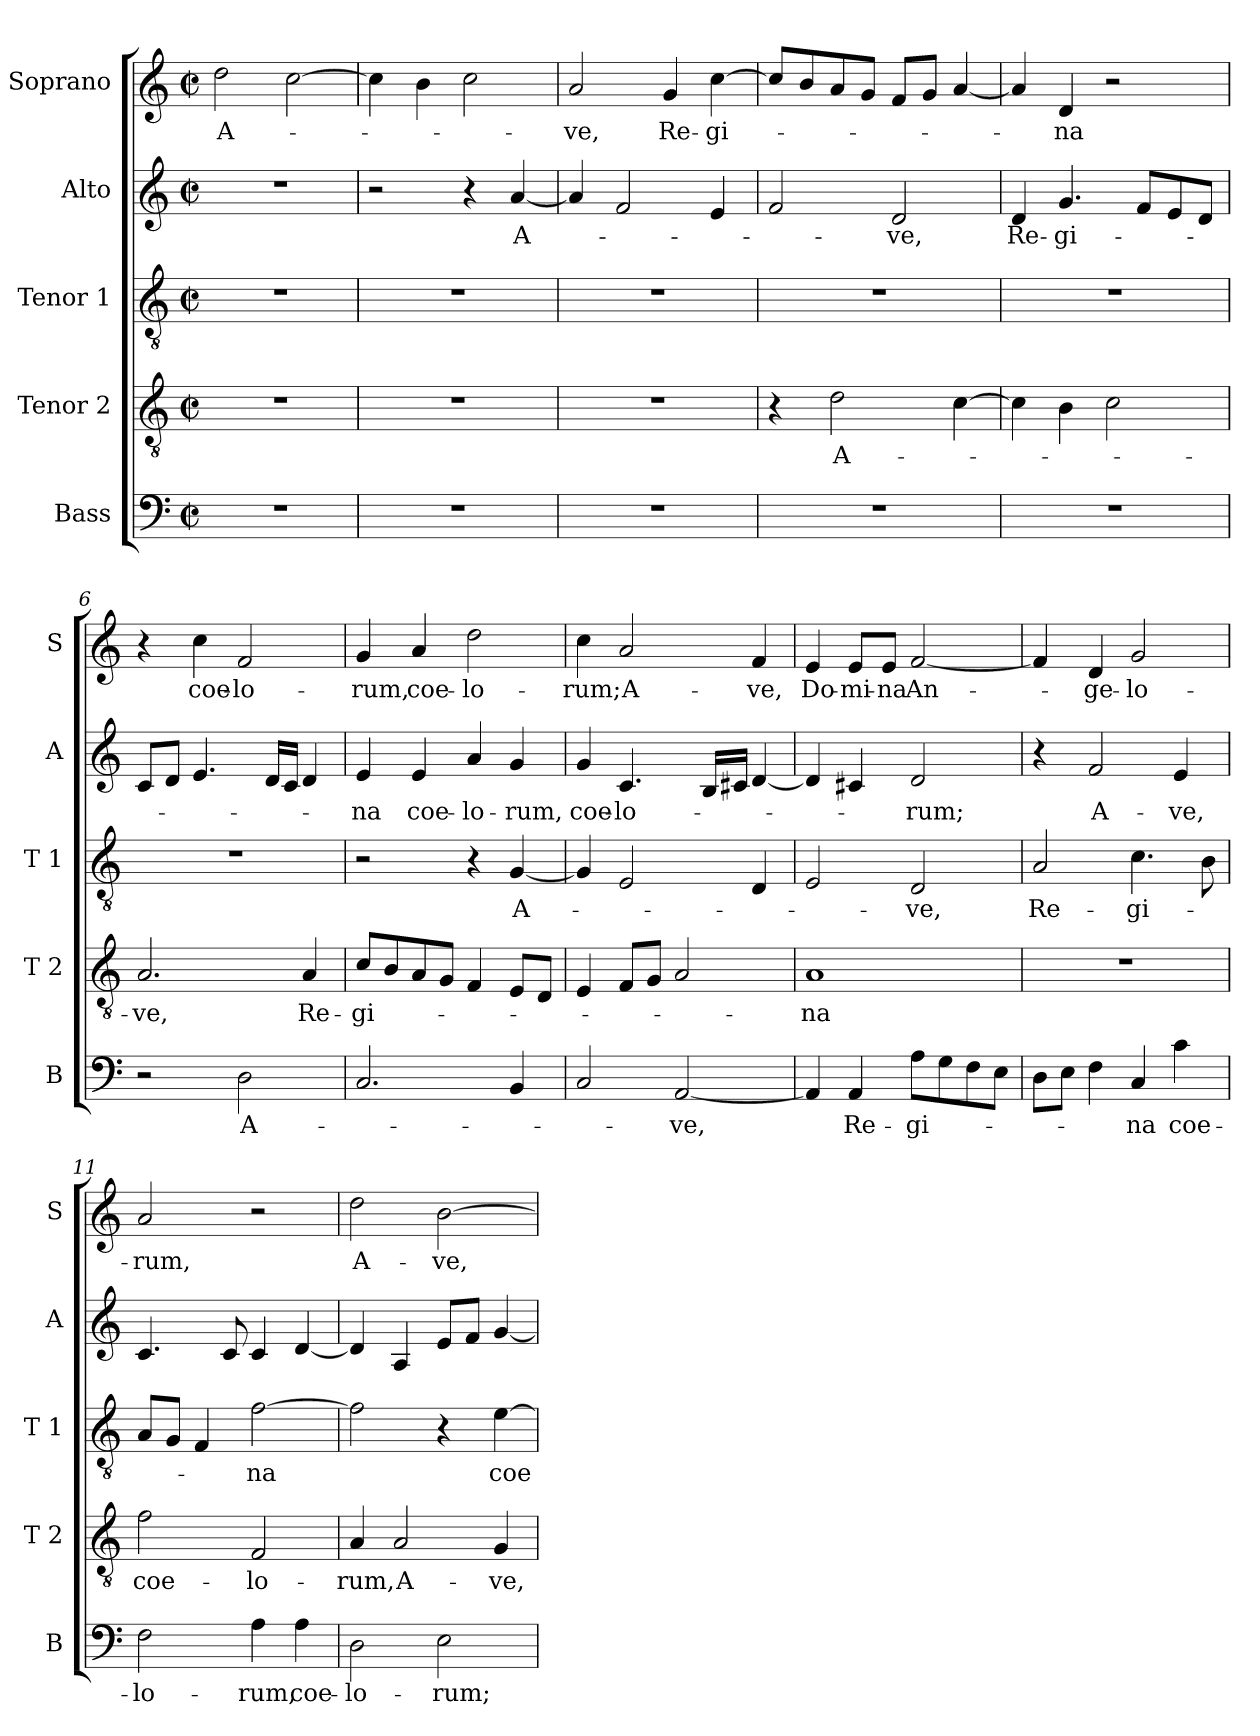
**kern	**text	**kern	**text	**kern	**text	**kern	**text	**kern	**text
*part5	*part5	*part4	*part4	*part3	*part3	*part2	*part2	*part1	*part1
*staff5	*staff5	*staff4	*staff4	*staff3	*staff3	*staff2	*staff2	*staff1	*staff1
*I"Bass	*	*I"Tenor 2	*	*I"Tenor 1	*	*I"Alto	*	*I"Soprano	*
*I'B	*	*I'T 2	*	*I'T 1	*	*I'A	*	*I'S	*
*clefF4	*	*clefGv2	*	*clefGv2	*	*clefG2	*	*clefG2	*
*k[]	*	*k[]	*	*k[]	*	*k[]	*	*k[]	*
*C:	*	*C:	*	*C:	*	*C:	*	*C:	*
*M2/2	*	*M2/2	*	*M2/2	*	*M2/2	*	*M2/2	*
*met(c|)	*	*met(c|)	*	*met(c|)	*	*met(c|)	*	*met(c|)	*
=1	=1	=1	=1	=1	=1	=1	=1	=1	=1
1r	.	1r	.	1r	.	1r	.	2dd\	A-
.	.	.	.	.	.	.	.	[2cc\	.
=2	=2	=2	=2	=2	=2	=2	=2	=2	=2
1r	.	1r	.	1r	.	2r	.	4cc\]	.
.	.	.	.	.	.	.	.	4b\	.
.	.	.	.	.	.	4r	.	2cc\	.
.	.	.	.	.	.	[4a/	A-	.	.
=3	=3	=3	=3	=3	=3	=3	=3	=3	=3
1r	.	1r	.	1r	.	4a/]	.	2a/	-ve,
.	.	.	.	.	.	2f/	.	.	.
.	.	.	.	.	.	.	.	4g/	Re-
.	.	.	.	.	.	4e/	.	[4cc\	-gi-
=4	=4	=4	=4	=4	=4	=4	=4	=4	=4
1r	.	4r	.	1r	.	2f/	.	8cc/L]	.
.	.	.	.	.	.	.	.	8b/	.
.	.	2d\	A-	.	.	.	.	8a/	.
.	.	.	.	.	.	.	.	8g/J	.
.	.	.	.	.	.	2d/	-ve,	8f/L	.
.	.	.	.	.	.	.	.	8g/J	.
.	.	[4c\	.	.	.	.	.	[4a/	.
=5	=5	=5	=5	=5	=5	=5	=5	=5	=5
1r	.	4c\]	.	1r	.	4d/	Re-	4a/]	.
.	.	4B\	.	.	.	4.g/	-gi-	4d/	-na
.	.	2c\	.	.	.	.	.	2r	.
.	.	.	.	.	.	8f/L	.	.	.
.	.	.	.	.	.	8e/	.	.	.
.	.	.	.	.	.	8d/J	.	.	.
!!LO:LB:g=z
=6	=6	=6	=6	=6	=6	=6	=6	=6	=6
2r	.	2.A/	-ve,	1r	.	8c/L	.	4r	.
.	.	.	.	.	.	8d/J	.	.	.
.	.	.	.	.	.	4.e/	.	4cc\	coe-
2D\	A-	.	.	.	.	.	.	2f/	-lo-
.	.	.	.	.	.	16d/LL	.	.	.
.	.	.	.	.	.	16c/JJ	.	.	.
.	.	4A/	Re-	.	.	4d/	.	.	.
=7	=7	=7	=7	=7	=7	=7	=7	=7	=7
2.C/	.	8c/L	-gi-	2r	.	4e/	-na	4g/	-rum,
.	.	8B/	.	.	.	.	.	.	.
.	.	8A/	.	.	.	4e/	coe-	4a/	coe-
.	.	8G/J	.	.	.	.	.	.	.
.	.	4F/	.	4r	.	4a/	-lo-	2dd\	-lo-
4BB/	.	8E/L	.	[4G/	A-	4g/	-rum,	.	.
.	.	8D/J	.	.	.	.	.	.	.
=8	=8	=8	=8	=8	=8	=8	=8	=8	=8
2C/	.	4E/	.	4G/]	.	4g/	coe-	4cc\	-rum;
.	.	8F/L	.	2E/	.	4.c/	-lo-	2a/	A-
.	.	8G/J	.	.	.	.	.	.	.
[2AA/	-ve,	2A/	.	.	.	.	.	.	.
.	.	.	.	.	.	16B/LL	.	.	.
.	.	.	.	.	.	16c#X/JJ	.	.	.
.	.	.	.	4D/	.	[4d/	.	4f/	-ve,
=9	=9	=9	=9	=9	=9	=9	=9	=9	=9
4AA/]	.	1A	-na	2E/	.	4d/]	.	4e/	Do-
4AA/	Re-	.	.	.	.	4c#X/	.	8e/L	-mi-
.	.	.	.	.	.	.	.	8e/J	-na
8A\L	-gi-	.	.	2D/	-ve,	2d/	-rum;	[2f/	An-
8G\	.	.	.	.	.	.	.	.	.
8F\	.	.	.	.	.	.	.	.	.
8E\J	.	.	.	.	.	.	.	.	.
!!LO:PB:g=z
=10	=10	=10	=10	=10	=10	=10	=10	=10	=10
8D\L	.	1r	.	2A/	Re-	4r	.	4f/]	.
8E\J	.	.	.	.	.	.	.	.	.
4F\	.	.	.	.	.	2f/	A-	4d/	-ge-
4C/	-na	.	.	4.c\	-gi-	.	.	2g/	-lo-
4c\	coe-	.	.	.	.	4e/	-ve,	.	.
.	.	.	.	8B\	.	.	.	.	.
=11	=11	=11	=11	=11	=11	=11	=11	=11	=11
2F\	-lo-	2f\	coe-	8A/L	.	4.c/	.	2a/	-rum,
.	.	.	.	8G/J	.	.	.	.	.
.	.	.	.	4F/	.	.	.	.	.
.	.	.	.	.	.	8c/	.	.	.
4A\	-rum,	2F/	-lo-	[2f\	-na	4c/	.	2r	.
4A\	coe-	.	.	.	.	[4d/	.	.	.
=12	=12	=12	=12	=12	=12	=12	=12	=12	=12
2D\	-lo-	4A/	-rum,	2f\]	.	4d/]	.	2dd\	A-
.	.	2A/	A-	.	.	4A/	.	.	.
2E\	-rum;	.	.	4r	.	8e/L	.	[2b\	-ve,
.	.	.	.	.	.	8f/J	.	.	.
.	.	4G/	-ve,	[4e\	coe-	[4g/	.	.	.
=	=	=	=	=	=	=	=	=	=
*-	*-	*-	*-	*-	*-	*-	*-	*-	*-
